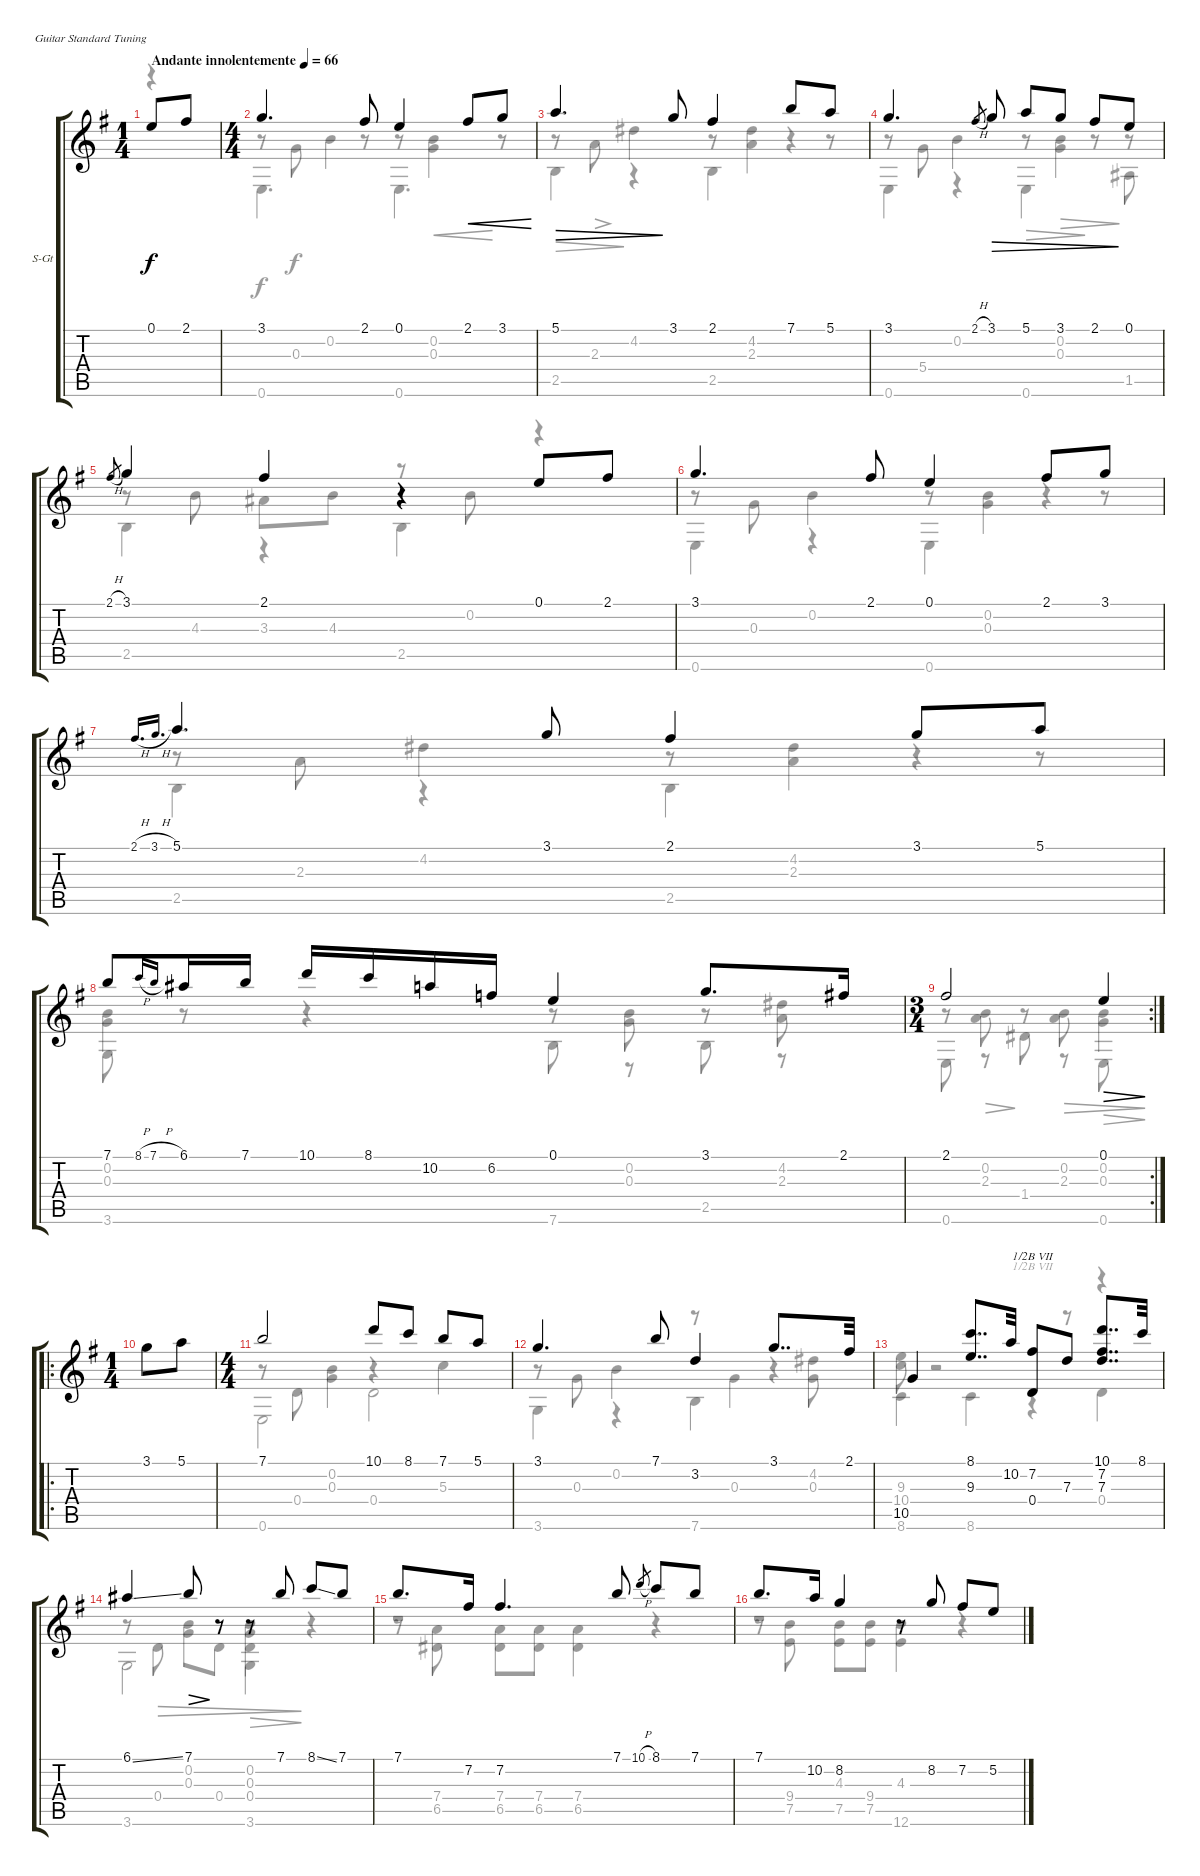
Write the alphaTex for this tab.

\bracketExtendMode groupsimilarinstruments
\firstSystemTrackNameOrientation horizontal
\otherSystemsTrackNameOrientation horizontal
\track ("Guitar" "S-Gt") {instrument acousticguitarsteel}
\staff {score tabs}
\tuning (E4 B3 G3 D3 A2 E2)
\voice
\ts (1 4)
\tempo (66 "Andante innolentemente")
\clef g2
\ks g
0.1.8{dy f instrument acousticguitarsteel} 2.1.8 |
\ts (4 4)
3.1.4{d} 2.1.8 0.1.4 2.1.8{cre} 3.1.8{cre} |
5.1.4{d dec} 3.1.8 2.1.4 7.1.8 5.1.8 |
3.1.4{d} 2.1{h}.8{gr} 3.1.8{dec} 5.1.8{dec} 3.1.8{dec} 2.1.8{dec} 0.1.8 |
2.1{h}.8{gr} 3.1.4 2.1.4 r.4 0.1.8 2.1.8 |
3.1.4{d} 2.1.8 0.1.4 2.1.8 3.1.8 |
2.1{h}.16{d gr onbeat} 3.1{h}.16{d gr onbeat} 5.1.4{d} 3.1.8 2.1.4 3.1.8 5.1.8 |
7.1.8 8.1{h}.16{gr onbeat} 7.1{h}.16{gr onbeat} 6.1.16 7.1.16 10.1.16 8.1.16 10.2.16 6.2.16 0.1.4 3.1.8{d} 2.1.16 |
\rc 2
\ts (3 4)
2.1.2 0.1.4{dec} |
\ro
\ts (1 4)
\scale
0.18412 3.1.8 5.1.8 |
\ts (4 4)
\scale
0.230261 7.1.2 10.1.8 8.1.8 7.1.8 5.1.8 |
\scale
0.211778 3.1.4{d} 7.1.8 3.2.4 3.1.8{dd} 2.1.32 |
\scale
0.373607 10.5.4 (9.3 8.1).8{dd} 10.2.32 (0.4 7.2).8{barre (7 half)} 7.3.8 (7.3 10.1 7.2).8{dd} 8.1.32 |
6.1{ss}.4 7.1.8{dec} r.8 r.8 7.1.8 8.1{ss}.8 7.1.8 |
7.1.8{d} 7.2.16 7.2.4{d} 7.1.8 10.1{h}.8{gr} 8.1.8 7.1.8 |
7.1.8{d} 10.2.16 8.2.4 r.8 8.2.8 7.2.8 5.2.8
\voice
\clef g2
\ottava regular
\simile none
\ks g
r.4{dy f} |
r.8 0.3.8 0.2.4 r.8 (0.2 0.3).4{cre} r.8 |
r.8 2.3.8{dec} 4.2.4 r.8 (4.2 2.3).4 r.8 |
r.8 5.4.8 0.2.4 r.8 (0.2 0.3).4{dec} r.8 |
r.8 4.3.8 3.3.8 4.3.8 r.8 0.2.8{fermata (medium 0.21)} r.4 |
r.8 0.3.8 0.2.4 r.8 (0.2 0.3).4 r.8 |
r.8 2.3.8 4.2.4 r.8 (2.3 4.2).4 r.8 |
(0.2 0.3).4 r.4 r.8 (0.3 0.2).8 r.8 (4.2 2.3).8 |
r.8 (2.3 0.2).8{dec} r.8 (2.3 0.2).8{dec} (0.2 0.3).4{dec} |
\scale
0.18412 |
\scale
0.230261 r.8 0.4.8 (0.3 0.2).4 r.4 5.3.4 |
\scale
0.211778 r.8 0.3.8 0.2.4 r.8 0.3.4 (0.3 4.2).8 |
\scale
0.373607 (10.4 9.3).8 r.2 r.8 r.4 |
r.8 0.4.8{dec} (0.3 0.2).8{dec} 0.4.8{dec} (0.4 0.3 0.2).4{dec} r.4 |
r.8 (7.4 6.5).8 (7.4 6.5).8 (7.4 6.5).8 (7.4 6.5).4 r.4 |
r.8 (7.5 9.4).8 (7.5 4.3).8 (7.5 9.4).8 (4.3 12.6).4 r.4
\voice
\clef g2
\ottava regular
\simile none
\ks g
r.4{dy f} |
0.6.4{d} r.8 0.6.4{d} r.8 |
2.5.4{dec} r.4 2.5.4 r.4 |
0.6.4 r.4 0.6.4{dec} r.8 1.5.8 |
2.5.4 r.4 2.5.4 r.4 |
0.6.4 r.4 0.6.4 r.4 |
2.5.4 r.4 2.5.4 r.4 |
3.6.8 r.8 r.4 7.6.8 r.8 2.5.8 r.8 |
0.6.8 r.8 1.4.8 r.8 0.6.8{dec} |
\scale
0.18412 |
\scale
0.230261 0.6.2 0.4.2 |
\scale
0.211778 3.6.4 r.4 7.6.4 r.4 |
\scale
0.373607 8.6.4 8.6.4 r.4{barre (7 half)} 0.4.4 |
3.6.2 3.6.4{dec} r.4 |
r.1 |
r.1
